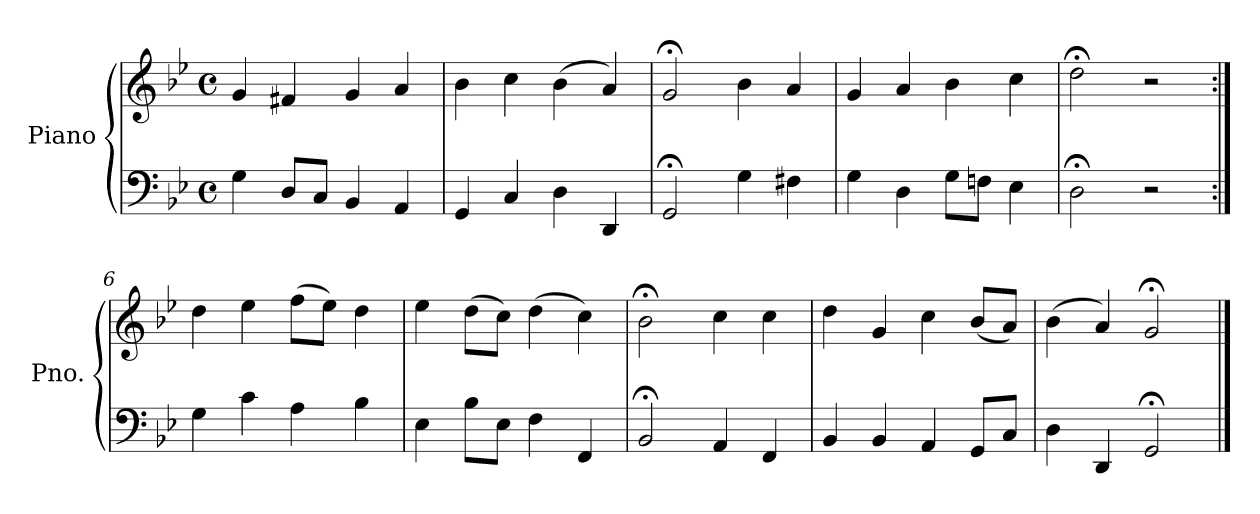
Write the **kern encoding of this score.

**kern	**kern
*part1	*part1
*staff2	*staff1
*I"Piano	*
*I'Pno.	*
*clefF4	*clefG2
*k[b-e-]	*k[b-e-]
*M4/4	*M4/4
*met(c)	*met(c)
=1	=1
4G\	4g/
8D/L	4f#X/
8C/J	.
4BB-/	4g/
4AA/	4a/
=2	=2
4GG/	4b-\
4C/	4cc\
4D\	(4b-\
4DD/	4a/)
=3	=3
2GG;</	2g;</
4G\	4b-\
4F#X\	4a/
=4	=4
4G\	4g/
4D\	4a/
8G\L	4b-\
8Fn\J	.
4E-\	4cc\
=5	=5
2D;<\	2dd;<\
2r	2r
=6:|!	=6:|!
4G\	4dd\
4c\	4ee-\
4A\	(8ff\L
.	8ee-\J)
4B-\	4dd\
=7	=7
4E-\	4ee-\
8B-\L	(8dd\L
8E-\J	8cc\J)
4F\	(4dd\
4FF/	4cc\)
!!LO:LB:g=z
=8	=8
2BB-;</	2b-;<\
4AA/	4cc\
4FF/	4cc\
=9	=9
4BB-/	4dd\
4BB-/	4g/
4AA/	4cc\
8GG/L	(8b-/L
8C/J	8a/J)
=10	=10
4D\	(4b-\
4DD/	4a/)
2GG;</	2g;</
==	==
*-	*-
